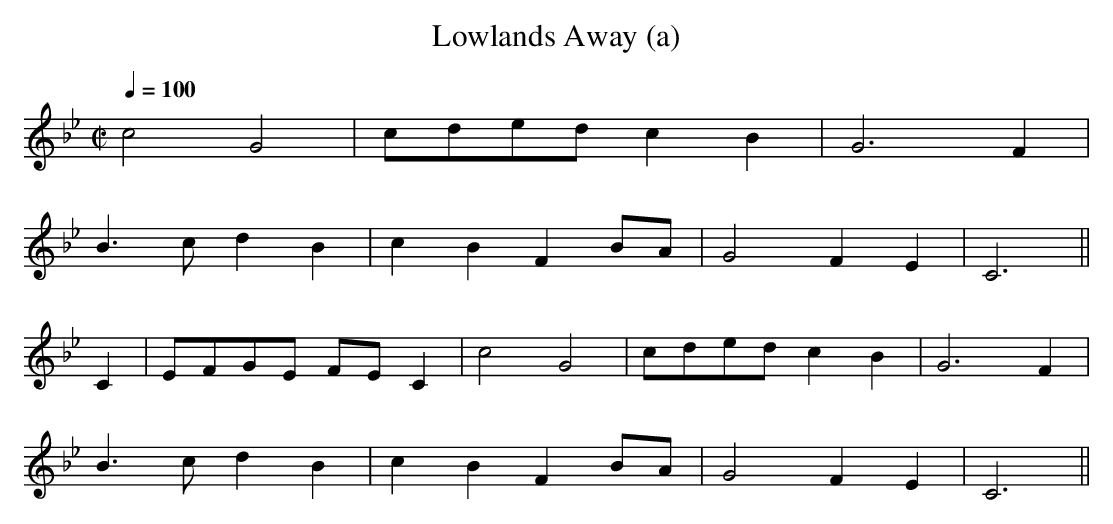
X:1
T:Lowlands Away (a)
M:C|
L:1/8
Q:1/4=100
K:CDOR
c4 G4|cded c2B2|G6 F2|
B3c d2B2|c2B2 F2BA|G4 F2E2|C6||
C2|\
EFGE FEC2|c4 G4|cded c2B2|G6 F2|
B3c d2B2|c2B2 F2BA|G4 F2E2|C6||
